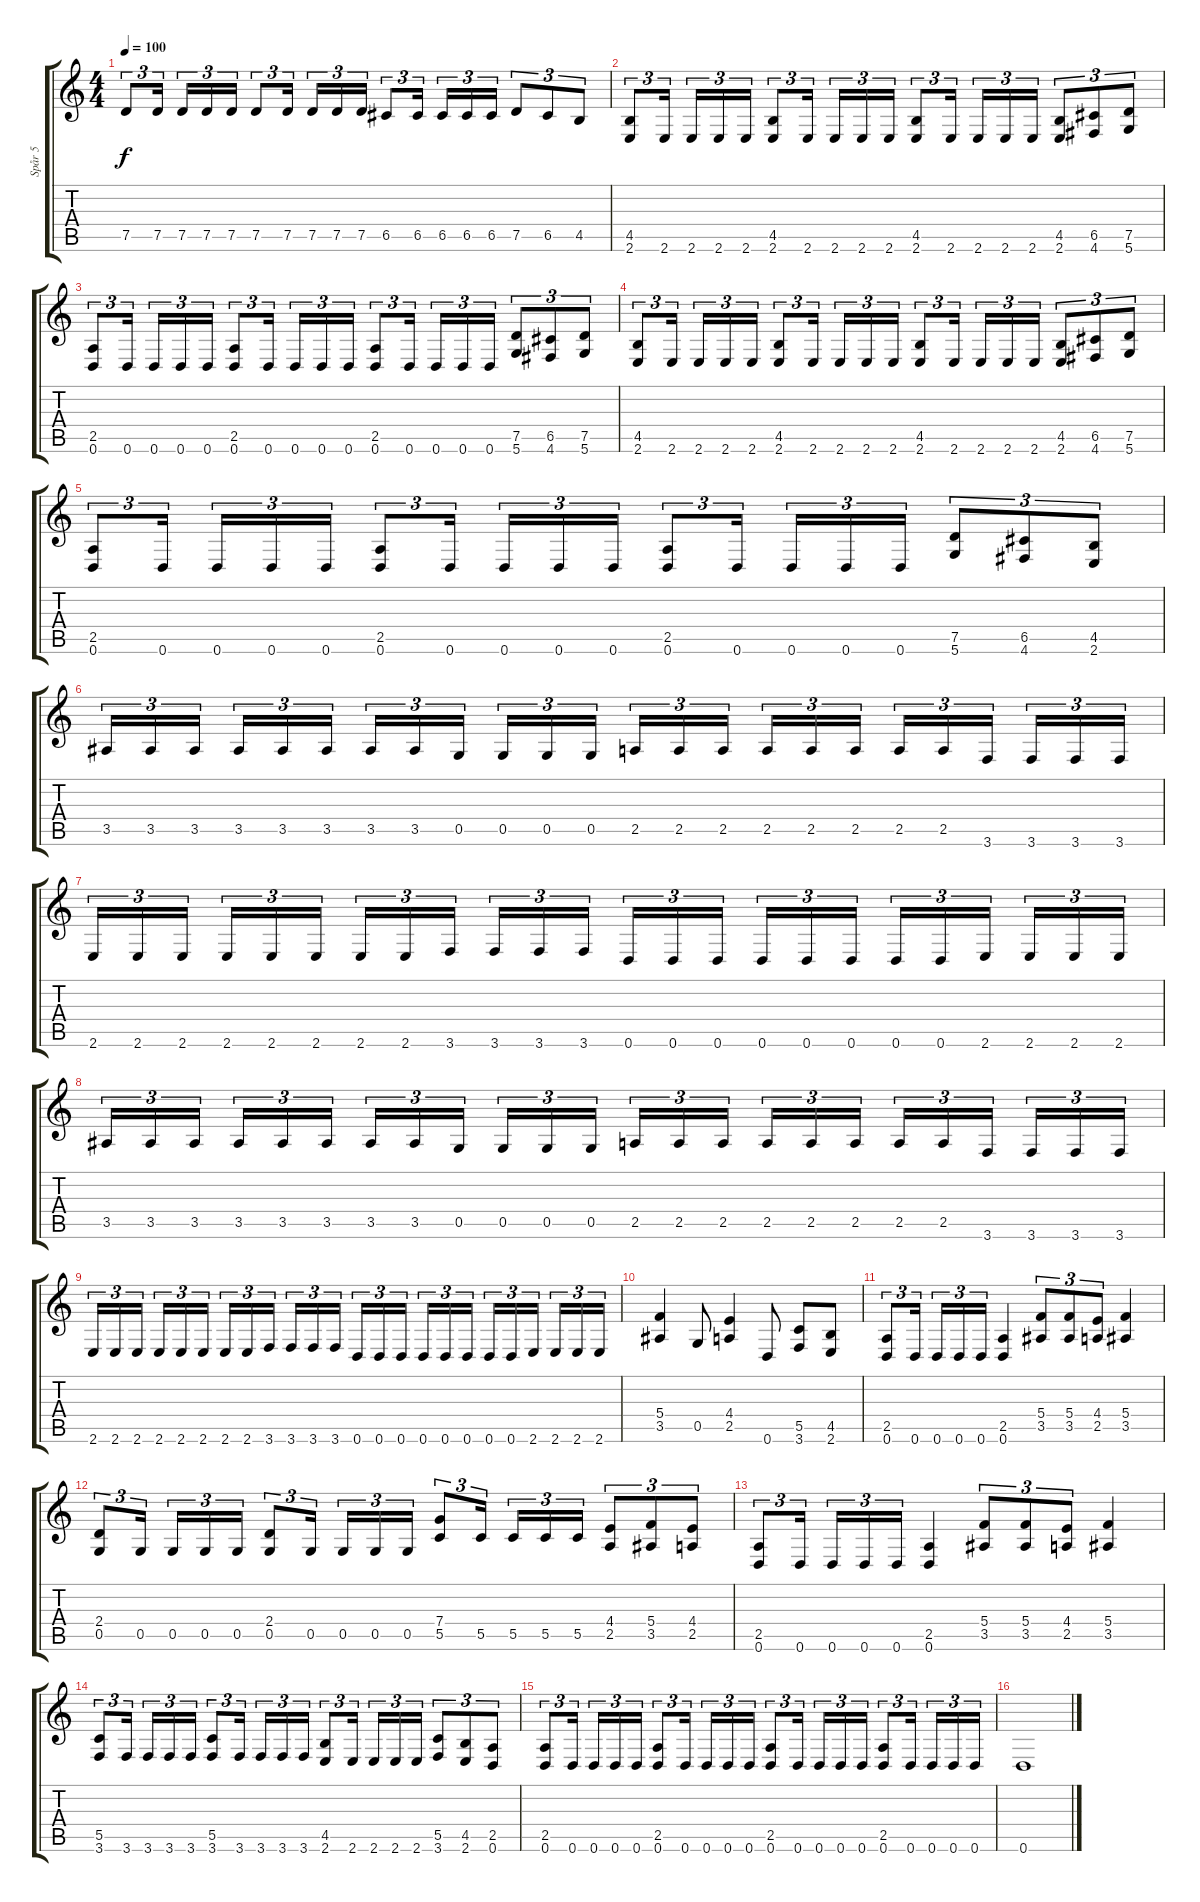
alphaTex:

\track ("Spår 5" "Spår 5") {solo instrument distortionguitar}
\staff {score tabs}
\tuning (D4 A3 F3 C3 G2 D2) {hide}
\ts (4 4)
\tempo 100
\clef g2
\ks c
7.5.8{tu (3 2) dy f} 7.5.16{tu (3 2) beam splitsecondary} 7.5.16{tu (3 2)} 7.5.16{tu (3 2)} 7.5.16{tu (3 2)} 7.5.8{tu (3 2)} 7.5.16{tu (3 2) beam splitsecondary} 7.5.16{tu (3 2)} 7.5.16{tu (3 2)} 7.5.16{tu (3 2)} 6.5.8{tu (3 2)} 6.5.16{tu (3 2) beam splitsecondary} 6.5.16{tu (3 2)} 6.5.16{tu (3 2)} 6.5.16{tu (3 2)} 7.5.8{tu (3 2)} 6.5.8{tu (3 2)} 4.5.8{tu (3 2)} |
(4.5 2.6).8{tu (3 2)} 2.6.16{tu (3 2) beam splitsecondary} 2.6.16{tu (3 2)} 2.6.16{tu (3 2)} 2.6.16{tu (3 2)} (4.5 2.6).8{tu (3 2)} 2.6.16{tu (3 2) beam splitsecondary} 2.6.16{tu (3 2)} 2.6.16{tu (3 2)} 2.6.16{tu (3 2)} (4.5 2.6).8{tu (3 2)} 2.6.16{tu (3 2) beam splitsecondary} 2.6.16{tu (3 2)} 2.6.16{tu (3 2)} 2.6.16{tu (3 2)} (4.5 2.6).8{tu (3 2)} (6.5 4.6).8{tu (3 2)} (7.5 5.6).8{tu (3 2)} |
(2.5 0.6).8{tu (3 2)} 0.6.16{tu (3 2) beam splitsecondary} 0.6.16{tu (3 2)} 0.6.16{tu (3 2)} 0.6.16{tu (3 2)} (2.5 0.6).8{tu (3 2)} 0.6.16{tu (3 2) beam splitsecondary} 0.6.16{tu (3 2)} 0.6.16{tu (3 2)} 0.6.16{tu (3 2)} (2.5 0.6).8{tu (3 2)} 0.6.16{tu (3 2) beam splitsecondary} 0.6.16{tu (3 2)} 0.6.16{tu (3 2)} 0.6.16{tu (3 2)} (7.5 5.6).8{tu (3 2)} (6.5 4.6).8{tu (3 2)} (7.5 5.6).8{tu (3 2)} |
(4.5 2.6).8{tu (3 2)} 2.6.16{tu (3 2) beam splitsecondary} 2.6.16{tu (3 2)} 2.6.16{tu (3 2)} 2.6.16{tu (3 2)} (4.5 2.6).8{tu (3 2)} 2.6.16{tu (3 2) beam splitsecondary} 2.6.16{tu (3 2)} 2.6.16{tu (3 2)} 2.6.16{tu (3 2)} (4.5 2.6).8{tu (3 2)} 2.6.16{tu (3 2) beam splitsecondary} 2.6.16{tu (3 2)} 2.6.16{tu (3 2)} 2.6.16{tu (3 2)} (4.5 2.6).8{tu (3 2)} (6.5 4.6).8{tu (3 2)} (7.5 5.6).8{tu (3 2)} |
(2.5 0.6).8{tu (3 2)} 0.6.16{tu (3 2) beam splitsecondary} 0.6.16{tu (3 2)} 0.6.16{tu (3 2)} 0.6.16{tu (3 2)} (2.5 0.6).8{tu (3 2)} 0.6.16{tu (3 2) beam splitsecondary} 0.6.16{tu (3 2)} 0.6.16{tu (3 2)} 0.6.16{tu (3 2)} (2.5 0.6).8{tu (3 2)} 0.6.16{tu (3 2) beam splitsecondary} 0.6.16{tu (3 2)} 0.6.16{tu (3 2)} 0.6.16{tu (3 2)} (7.5 5.6).8{tu (3 2)} (6.5 4.6).8{tu (3 2)} (4.5 2.6).8{tu (3 2)} |
3.5.16{tu (3 2)} 3.5.16{tu (3 2)} 3.5.16{tu (3 2) beam splitsecondary} 3.5.16{tu (3 2)} 3.5.16{tu (3 2)} 3.5.16{tu (3 2)} 3.5.16{tu (3 2)} 3.5.16{tu (3 2)} 0.5.16{tu (3 2) beam splitsecondary} 0.5.16{tu (3 2)} 0.5.16{tu (3 2)} 0.5.16{tu (3 2)} 2.5.16{tu (3 2)} 2.5.16{tu (3 2)} 2.5.16{tu (3 2) beam splitsecondary} 2.5.16{tu (3 2)} 2.5.16{tu (3 2)} 2.5.16{tu (3 2)} 2.5.16{tu (3 2)} 2.5.16{tu (3 2)} 3.6.16{tu (3 2) beam splitsecondary} 3.6.16{tu (3 2)} 3.6.16{tu (3 2)} 3.6.16{tu (3 2)} |
2.6.16{tu (3 2)} 2.6.16{tu (3 2)} 2.6.16{tu (3 2) beam splitsecondary} 2.6.16{tu (3 2)} 2.6.16{tu (3 2)} 2.6.16{tu (3 2)} 2.6.16{tu (3 2)} 2.6.16{tu (3 2)} 3.6.16{tu (3 2) beam splitsecondary} 3.6.16{tu (3 2)} 3.6.16{tu (3 2)} 3.6.16{tu (3 2)} 0.6.16{tu (3 2)} 0.6.16{tu (3 2)} 0.6.16{tu (3 2) beam splitsecondary} 0.6.16{tu (3 2)} 0.6.16{tu (3 2)} 0.6.16{tu (3 2)} 0.6.16{tu (3 2)} 0.6.16{tu (3 2)} 2.6.16{tu (3 2) beam splitsecondary} 2.6.16{tu (3 2)} 2.6.16{tu (3 2)} 2.6.16{tu (3 2)} |
3.5.16{tu (3 2)} 3.5.16{tu (3 2)} 3.5.16{tu (3 2) beam splitsecondary} 3.5.16{tu (3 2)} 3.5.16{tu (3 2)} 3.5.16{tu (3 2)} 3.5.16{tu (3 2)} 3.5.16{tu (3 2)} 0.5.16{tu (3 2) beam splitsecondary} 0.5.16{tu (3 2)} 0.5.16{tu (3 2)} 0.5.16{tu (3 2)} 2.5.16{tu (3 2)} 2.5.16{tu (3 2)} 2.5.16{tu (3 2) beam splitsecondary} 2.5.16{tu (3 2)} 2.5.16{tu (3 2)} 2.5.16{tu (3 2)} 2.5.16{tu (3 2)} 2.5.16{tu (3 2)} 3.6.16{tu (3 2) beam splitsecondary} 3.6.16{tu (3 2)} 3.6.16{tu (3 2)} 3.6.16{tu (3 2)} |
2.6.16{tu (3 2)} 2.6.16{tu (3 2)} 2.6.16{tu (3 2) beam splitsecondary} 2.6.16{tu (3 2)} 2.6.16{tu (3 2)} 2.6.16{tu (3 2)} 2.6.16{tu (3 2)} 2.6.16{tu (3 2)} 3.6.16{tu (3 2) beam splitsecondary} 3.6.16{tu (3 2)} 3.6.16{tu (3 2)} 3.6.16{tu (3 2)} 0.6.16{tu (3 2)} 0.6.16{tu (3 2)} 0.6.16{tu (3 2) beam splitsecondary} 0.6.16{tu (3 2)} 0.6.16{tu (3 2)} 0.6.16{tu (3 2)} 0.6.16{tu (3 2)} 0.6.16{tu (3 2)} 2.6.16{tu (3 2) beam splitsecondary} 2.6.16{tu (3 2)} 2.6.16{tu (3 2)} 2.6.16{tu (3 2)} |
(5.4 3.5).4 0.5.8 (4.4 2.5).4 0.6.8 (5.5 3.6).8 (4.5 2.6).8 |
(2.5 0.6).8{tu (3 2)} 0.6.16{tu (3 2) beam splitsecondary} 0.6.16{tu (3 2)} 0.6.16{tu (3 2)} 0.6.16{tu (3 2)} (2.5 0.6).4 (5.4 3.5).8{tu (3 2)} (5.4 3.5).8{tu (3 2)} (4.4 2.5).8{tu (3 2)} (5.4 3.5).4 |
(2.4 0.5).8{tu (3 2)} 0.5.16{tu (3 2) beam splitsecondary} 0.5.16{tu (3 2)} 0.5.16{tu (3 2)} 0.5.16{tu (3 2)} (2.4 0.5).8{tu (3 2)} 0.5.16{tu (3 2) beam splitsecondary} 0.5.16{tu (3 2)} 0.5.16{tu (3 2)} 0.5.16{tu (3 2)} (7.4 5.5).8{tu (3 2)} 5.5.16{tu (3 2) beam splitsecondary} 5.5.16{tu (3 2)} 5.5.16{tu (3 2)} 5.5.16{tu (3 2)} (4.4 2.5).8{tu (3 2)} (5.4 3.5).8{tu (3 2)} (4.4 2.5).8{tu (3 2)} |
(2.5 0.6).8{tu (3 2)} 0.6.16{tu (3 2) beam splitsecondary} 0.6.16{tu (3 2)} 0.6.16{tu (3 2)} 0.6.16{tu (3 2)} (2.5 0.6).4 (5.4 3.5).8{tu (3 2)} (5.4 3.5).8{tu (3 2)} (4.4 2.5).8{tu (3 2)} (5.4 3.5).4 |
(5.5 3.6).8{tu (3 2)} 3.6.16{tu (3 2) beam splitsecondary} 3.6.16{tu (3 2)} 3.6.16{tu (3 2)} 3.6.16{tu (3 2)} (5.5 3.6).8{tu (3 2)} 3.6.16{tu (3 2) beam splitsecondary} 3.6.16{tu (3 2)} 3.6.16{tu (3 2)} 3.6.16{tu (3 2)} (4.5 2.6).8{tu (3 2)} 2.6.16{tu (3 2) beam splitsecondary} 2.6.16{tu (3 2)} 2.6.16{tu (3 2)} 2.6.16{tu (3 2)} (5.5 3.6).8{tu (3 2)} (4.5 2.6).8{tu (3 2)} (2.5 0.6).8{tu (3 2)} |
(2.5 0.6).8{tu (3 2)} 0.6.16{tu (3 2) beam splitsecondary} 0.6.16{tu (3 2)} 0.6.16{tu (3 2)} 0.6.16{tu (3 2)} (2.5 0.6).8{tu (3 2)} 0.6.16{tu (3 2) beam splitsecondary} 0.6.16{tu (3 2)} 0.6.16{tu (3 2)} 0.6.16{tu (3 2)} (2.5 0.6).8{tu (3 2)} 0.6.16{tu (3 2) beam splitsecondary} 0.6.16{tu (3 2)} 0.6.16{tu (3 2)} 0.6.16{tu (3 2)} (2.5 0.6).8{tu (3 2)} 0.6.16{tu (3 2) beam splitsecondary} 0.6.16{tu (3 2)} 0.6.16{tu (3 2)} 0.6.16{tu (3 2)} |
0.6.1
